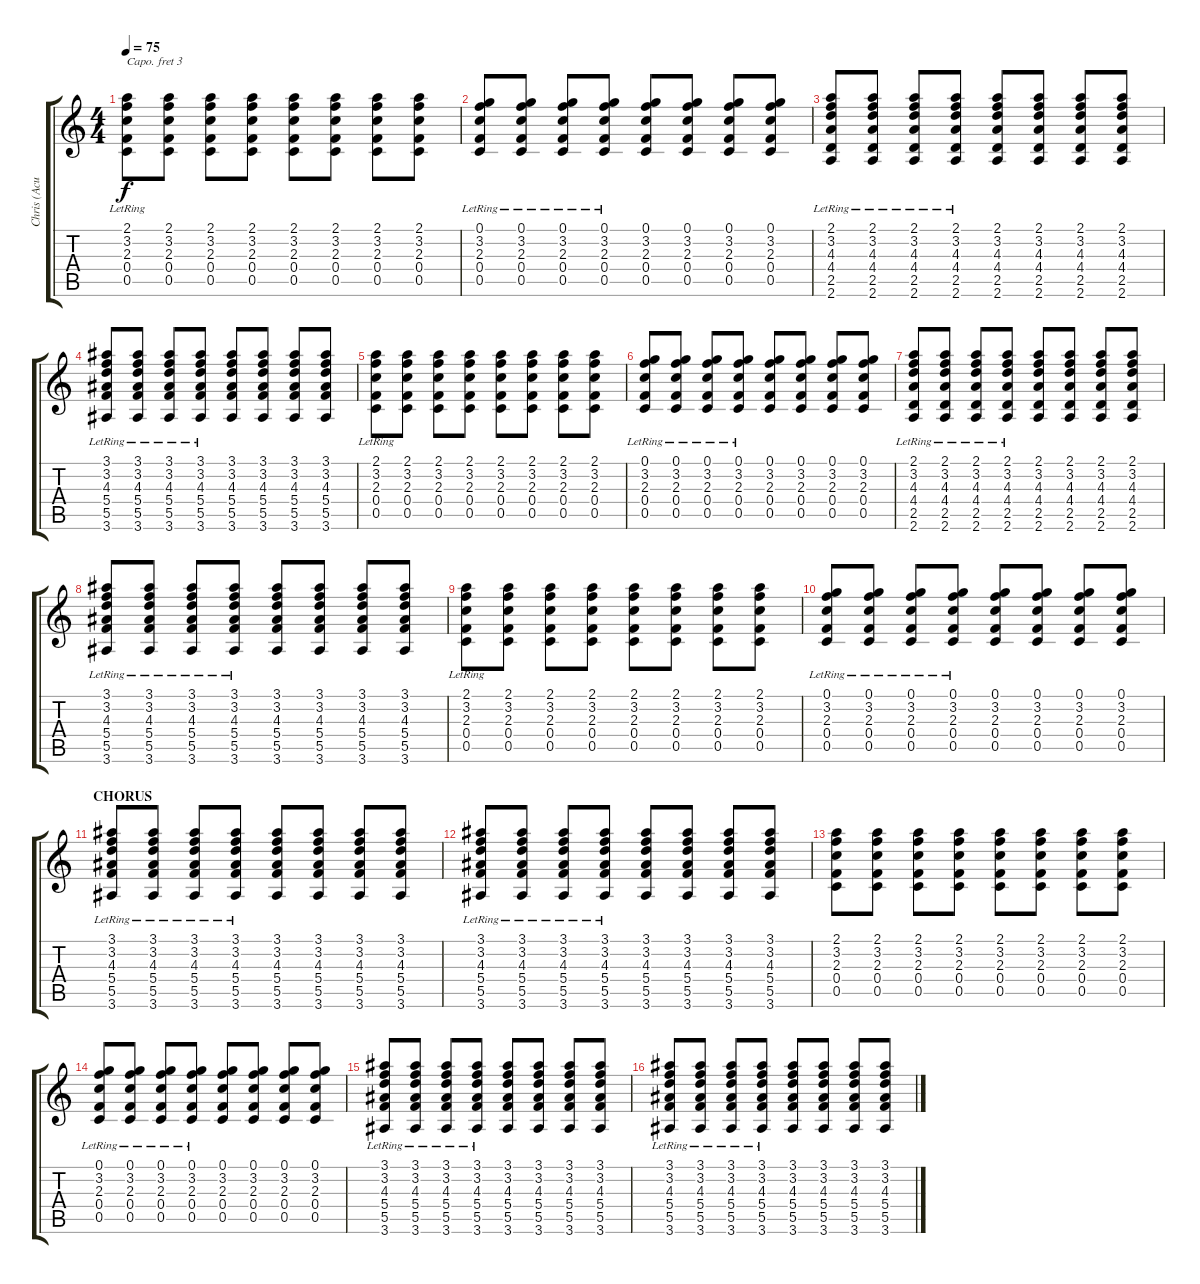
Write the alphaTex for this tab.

\track ("Chris (Acustica)" "Chris (Acu") {instrument acousticguitarnylon}
\staff {score tabs}
\capo 3
\tuning (E4 B3 G3 D3 A2 E2) {hide}
\ts (4 4)
\tempo 75
\clef g2
\ks c
(2.1 3.2{lr} 2.3{lr} 0.4{lr} 0.5{lr}).8{dy f} (2.1 3.2 2.3 0.4 0.5).8 (2.1 3.2 2.3 0.4 0.5).8 (2.1 3.2 2.3 0.4 0.5).8 (2.1 3.2 2.3 0.4 0.5).8 (2.1 3.2 2.3 0.4 0.5).8 (2.1 3.2 2.3 0.4 0.5).8 (2.1 3.2 2.3 0.4 0.5).8 |
(0.1 3.2{lr} 2.3{lr} 0.4{lr} 0.5{lr}).8 (0.1 3.2{lr} 2.3{lr} 0.4{lr} 0.5{lr}).8 (0.1 3.2{lr} 2.3{lr} 0.4{lr} 0.5{lr}).8 (0.1 3.2{lr} 2.3{lr} 0.4{lr} 0.5{lr}).8 (0.1 3.2 2.3 0.4 0.5).8 (0.1 3.2 2.3 0.4 0.5).8 (0.1 3.2 2.3 0.4 0.5).8 (0.1 3.2 2.3 0.4 0.5).8 |
(2.1{lr} 3.2{lr} 4.3{lr} 4.4{lr} 2.5{lr} 2.6).8 (2.1{lr} 3.2{lr} 4.3{lr} 4.4{lr} 2.5{lr} 2.6).8 (2.1{lr} 3.2{lr} 4.3{lr} 4.4{lr} 2.5{lr} 2.6).8 (2.1{lr} 3.2{lr} 4.3{lr} 4.4{lr} 2.5{lr} 2.6).8 (2.1 3.2 4.3 4.4 2.5 2.6).8 (2.1 3.2 4.3 4.4 2.5 2.6).8 (2.1 3.2 4.3 4.4 2.5 2.6).8 (2.1 3.2 4.3 4.4 2.5 2.6).8 |
(3.1{lr} 3.2{lr} 4.3{lr} 5.4{lr} 5.5{lr} 3.6{lr}).8 (3.1{lr} 3.2{lr} 4.3{lr} 5.4{lr} 5.5{lr} 3.6{lr}).8 (3.1{lr} 3.2{lr} 4.3{lr} 5.4{lr} 5.5{lr} 3.6{lr}).8 (3.1{lr} 3.2{lr} 4.3{lr} 5.4{lr} 5.5{lr} 3.6{lr}).8 (3.1 3.2 4.3 5.4 5.5 3.6).8 (3.1 3.2 4.3 5.4 5.5 3.6).8 (3.1 3.2 4.3 5.4 5.5 3.6).8 (3.1 3.2 4.3 5.4 5.5 3.6).8 |
(2.1 3.2{lr} 2.3{lr} 0.4{lr} 0.5{lr}).8 (2.1 3.2 2.3 0.4 0.5).8 (2.1 3.2 2.3 0.4 0.5).8 (2.1 3.2 2.3 0.4 0.5).8 (2.1 3.2 2.3 0.4 0.5).8 (2.1 3.2 2.3 0.4 0.5).8 (2.1 3.2 2.3 0.4 0.5).8 (2.1 3.2 2.3 0.4 0.5).8 |
(0.1 3.2{lr} 2.3{lr} 0.4{lr} 0.5{lr}).8 (0.1 3.2{lr} 2.3{lr} 0.4{lr} 0.5{lr}).8 (0.1 3.2{lr} 2.3{lr} 0.4{lr} 0.5{lr}).8 (0.1 3.2{lr} 2.3{lr} 0.4{lr} 0.5{lr}).8 (0.1 3.2 2.3 0.4 0.5).8 (0.1 3.2 2.3 0.4 0.5).8 (0.1 3.2 2.3 0.4 0.5).8 (0.1 3.2 2.3 0.4 0.5).8 |
(2.1{lr} 3.2{lr} 4.3{lr} 4.4{lr} 2.5{lr} 2.6).8 (2.1{lr} 3.2{lr} 4.3{lr} 4.4{lr} 2.5{lr} 2.6).8 (2.1{lr} 3.2{lr} 4.3{lr} 4.4{lr} 2.5{lr} 2.6).8 (2.1{lr} 3.2{lr} 4.3{lr} 4.4{lr} 2.5{lr} 2.6).8 (2.1 3.2 4.3 4.4 2.5 2.6).8 (2.1 3.2 4.3 4.4 2.5 2.6).8 (2.1 3.2 4.3 4.4 2.5 2.6).8 (2.1 3.2 4.3 4.4 2.5 2.6).8 |
(3.1{lr} 3.2{lr} 4.3{lr} 5.4{lr} 5.5{lr} 3.6{lr}).8 (3.1{lr} 3.2{lr} 4.3{lr} 5.4{lr} 5.5{lr} 3.6{lr}).8 (3.1{lr} 3.2{lr} 4.3{lr} 5.4{lr} 5.5{lr} 3.6{lr}).8 (3.1{lr} 3.2{lr} 4.3{lr} 5.4{lr} 5.5{lr} 3.6{lr}).8 (3.1 3.2 4.3 5.4 5.5 3.6).8 (3.1 3.2 4.3 5.4 5.5 3.6).8 (3.1 3.2 4.3 5.4 5.5 3.6).8 (3.1 3.2 4.3 5.4 5.5 3.6).8 |
(2.1 3.2{lr} 2.3{lr} 0.4{lr} 0.5{lr}).8 (2.1 3.2 2.3 0.4 0.5).8 (2.1 3.2 2.3 0.4 0.5).8 (2.1 3.2 2.3 0.4 0.5).8 (2.1 3.2 2.3 0.4 0.5).8 (2.1 3.2 2.3 0.4 0.5).8 (2.1 3.2 2.3 0.4 0.5).8 (2.1 3.2 2.3 0.4 0.5).8 |
(0.1 3.2{lr} 2.3{lr} 0.4{lr} 0.5{lr}).8 (0.1 3.2{lr} 2.3{lr} 0.4{lr} 0.5{lr}).8 (0.1 3.2{lr} 2.3{lr} 0.4{lr} 0.5{lr}).8 (0.1 3.2{lr} 2.3{lr} 0.4{lr} 0.5{lr}).8 (0.1 3.2 2.3 0.4 0.5).8 (0.1 3.2 2.3 0.4 0.5).8 (0.1 3.2 2.3 0.4 0.5).8 (0.1 3.2 2.3 0.4 0.5).8 |
\section ("" "CHORUS")
(3.1{lr} 3.2{lr} 4.3{lr} 5.4{lr} 5.5{lr} 3.6{lr}).8 (3.1{lr} 3.2{lr} 4.3{lr} 5.4{lr} 5.5{lr} 3.6{lr}).8 (3.1{lr} 3.2{lr} 4.3{lr} 5.4{lr} 5.5{lr} 3.6{lr}).8 (3.1{lr} 3.2{lr} 4.3{lr} 5.4{lr} 5.5{lr} 3.6{lr}).8 (3.1 3.2 4.3 5.4 5.5 3.6).8 (3.1 3.2 4.3 5.4 5.5 3.6).8 (3.1 3.2 4.3 5.4 5.5 3.6).8 (3.1 3.2 4.3 5.4 5.5 3.6).8 |
(3.1{lr} 3.2{lr} 4.3{lr} 5.4{lr} 5.5{lr} 3.6{lr}).8 (3.1{lr} 3.2{lr} 4.3{lr} 5.4{lr} 5.5{lr} 3.6{lr}).8 (3.1{lr} 3.2{lr} 4.3{lr} 5.4{lr} 5.5{lr} 3.6{lr}).8 (3.1{lr} 3.2{lr} 4.3{lr} 5.4{lr} 5.5{lr} 3.6{lr}).8 (3.1 3.2 4.3 5.4 5.5 3.6).8 (3.1 3.2 4.3 5.4 5.5 3.6).8 (3.1 3.2 4.3 5.4 5.5 3.6).8 (3.1 3.2 4.3 5.4 5.5 3.6).8 |
(2.1 3.2 2.3 0.4 0.5).8 (2.1 3.2 2.3 0.4 0.5).8 (2.1 3.2 2.3 0.4 0.5).8 (2.1 3.2 2.3 0.4 0.5).8 (2.1 3.2 2.3 0.4 0.5).8 (2.1 3.2 2.3 0.4 0.5).8 (2.1 3.2 2.3 0.4 0.5).8 (2.1 3.2 2.3 0.4 0.5).8 |
(0.1 3.2{lr} 2.3{lr} 0.4{lr} 0.5{lr}).8 (0.1 3.2{lr} 2.3{lr} 0.4{lr} 0.5{lr}).8 (0.1 3.2{lr} 2.3{lr} 0.4{lr} 0.5{lr}).8 (0.1 3.2{lr} 2.3{lr} 0.4{lr} 0.5{lr}).8 (0.1 3.2 2.3 0.4 0.5).8 (0.1 3.2 2.3 0.4 0.5).8 (0.1 3.2 2.3 0.4 0.5).8 (0.1 3.2 2.3 0.4 0.5).8 |
(3.1{lr} 3.2{lr} 4.3{lr} 5.4{lr} 5.5{lr} 3.6{lr}).8 (3.1{lr} 3.2{lr} 4.3{lr} 5.4{lr} 5.5{lr} 3.6{lr}).8 (3.1{lr} 3.2{lr} 4.3{lr} 5.4{lr} 5.5{lr} 3.6{lr}).8 (3.1{lr} 3.2{lr} 4.3{lr} 5.4{lr} 5.5{lr} 3.6{lr}).8 (3.1 3.2 4.3 5.4 5.5 3.6).8 (3.1 3.2 4.3 5.4 5.5 3.6).8 (3.1 3.2 4.3 5.4 5.5 3.6).8 (3.1 3.2 4.3 5.4 5.5 3.6).8 |
(3.1{lr} 3.2{lr} 4.3{lr} 5.4{lr} 5.5{lr} 3.6{lr}).8 (3.1{lr} 3.2{lr} 4.3{lr} 5.4{lr} 5.5{lr} 3.6{lr}).8 (3.1{lr} 3.2{lr} 4.3{lr} 5.4{lr} 5.5{lr} 3.6{lr}).8 (3.1{lr} 3.2{lr} 4.3{lr} 5.4{lr} 5.5{lr} 3.6{lr}).8 (3.1 3.2 4.3 5.4 5.5 3.6).8 (3.1 3.2 4.3 5.4 5.5 3.6).8 (3.1 3.2 4.3 5.4 5.5 3.6).8 (3.1 3.2 4.3 5.4 5.5 3.6).8
